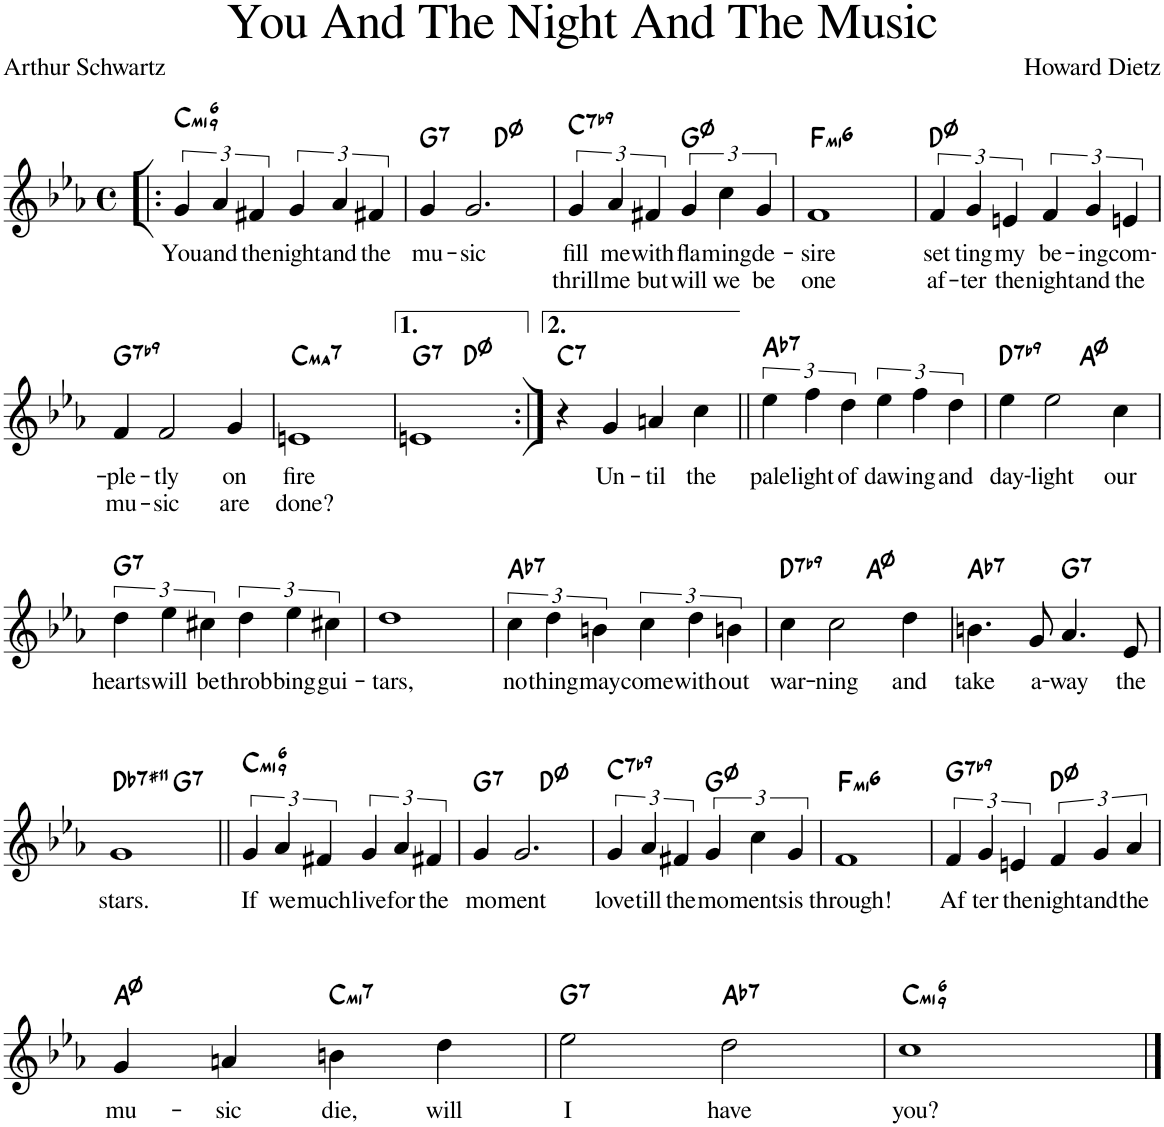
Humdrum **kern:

**kern	**text	**text	**harte
*part1	*part1	*part1	*part1
*staff1	*staff1	*staff1	*
*I"Piano	*	*	*
*clefG2	*	*	*
*k[b-e-a-]	*	*	*
*M4/4	*	*	*
*met(c)	*	*	*
=1!|:	=1!|:	=1!|:	=1!|:
!	!LO:LY:b	!	!LO:H:kt=mi6
6g/	You	.	C:min6(9)
!	!LO:LY:b	!	!
6a-/	and	.	.
!	!LO:LY:b	!	!
6f#X/	the	.	.
!	!LO:LY:b	!	!
6g/	night	.	.
!	!LO:LY:b	!	!
6a-/	and	.	.
!	!LO:LY:b	!	!
6f#X/	the	.	.
=2	=2	=2	=2
!	!LO:LY:b	!	!LO:H:kt=7
*^	*	*	*
4g/	2ryy	mu-	.	G:7
!	!	!LO:LY:b	!	!
2.g/	.	-sic	.	.
!	!	!	!	!LO:H:kt=mi7b5
.	2ryy	.	.	D:hdim7
=3	=3	=3	=3	=3
!	!	!LO:LY:b	!LO:LY:b	!LO:H:kt=7
*v	*v	*	*	*
6g/	fill	thrill	C:7(b9)
!	!LO:LY:b	!LO:LY:b	!
6a-/	me	me	.
!	!LO:LY:b	!LO:LY:b	!
6f#X/	with	but	.
!	!LO:LY:b	!LO:LY:b	!LO:H:kt=mi7b5
6g/	fla-	will	G:hdim7
!	!LO:LY:b	!LO:LY:b	!
6cc\	-ming	we	.
!	!LO:LY:b	!LO:LY:b	!
6g/	de-	be	.
=4	=4	=4	=4
!	!LO:LY:b	!LO:LY:b	!LO:H:kt=mi6
1f	-sire	one	F:min6
=5	=5	=5	=5
!	!LO:LY:b	!LO:LY:b	!LO:H:kt=mi7b5
6f/	set-	af-	D:hdim7
!	!LO:LY:b	!LO:LY:b	!
6g/	-ting	-ter	.
!	!LO:LY:b	!LO:LY:b	!
6en/	my	the	.
!	!LO:LY:b	!LO:LY:b	!
6f/	be-	night	.
!	!LO:LY:b	!LO:LY:b	!
6g/	-ing	and	.
!	!LO:LY:b	!LO:LY:b	!
6en/	com-	the	.
!!LO:LB:g=z
=6	=6	=6	=6
!	!LO:LY:b	!LO:LY:b	!LO:H:kt=7
4f/	-ple-	mu-	G:7(b9)
!	!LO:LY:b	!LO:LY:b	!
2f/	-tly	-sic	.
!	!LO:LY:b	!LO:LY:b	!
4g/	on	are	.
=7	=7	=7	=7
!	!LO:LY:b	!LO:LY:b	!LO:H:kt=ma7
1en	fire	done?	C:maj7
=8	=8	=8	=8
!	!	!	!LO:H:kt=7
*^	*	*	*
1en	2ryy	.	.	G:7
!	!	!	!	!LO:H:kt=mi7b5
.	2ryy	.	.	D:hdim7
=9:|!	=9:|!	=9:|!	=9:|!	=9:|!
!	!	!	!	!LO:H:kt=7
*v	*v	*	*	*
4r	.	.	C:7
!	!LO:LY:b	!	!
4g/	Un-	.	.
!	!LO:LY:b	!	!
4an/	-til	.	.
!	!LO:LY:b	!	!
4cc\	the	.	.
=10||	=10||	=10||	=10||
!	!LO:LY:b	!	!LO:H:kt=7
6ee-\	pale	.	Ab:7
!	!LO:LY:b	!	!
6ff\	light	.	.
!	!LO:LY:b	!	!
6dd\	of	.	.
!	!LO:LY:b	!	!
6ee-\	daw-	.	.
!	!LO:LY:b	!	!
6ff\	-ing	.	.
!	!LO:LY:b	!	!
6dd\	and	.	.
=11	=11	=11	=11
!	!LO:LY:b	!	!LO:H:kt=7
*^	*	*	*
4ee-\	2ryy	day-	.	D:7(b9)
!	!	!LO:LY:b	!	!
2ee-\	.	-light	.	.
!	!	!	!	!LO:H:kt=mi7b5
.	2ryy	.	.	A:hdim7
!	!	!LO:LY:b	!	!
4cc\	.	our	.	.
!!LO:LB:g=z	!!
=12	=12	=12	=12	=12
!	!	!LO:LY:b	!	!LO:H:kt=7
*v	*v	*	*	*
6dd\	hearts	.	G:7
!	!LO:LY:b	!	!
6ee-\	will	.	.
!	!LO:LY:b	!	!
6cc#X\	be	.	.
!	!LO:LY:b	!	!
6dd\	throb-	.	.
!	!LO:LY:b	!	!
6ee-\	-bing	.	.
!	!LO:LY:b	!	!
6cc#X\	gui-	.	.
=13	=13	=13	=13
!	!LO:LY:b	!	!
1dd	-tars,	.	.
=14	=14	=14	=14
!	!LO:LY:b	!	!LO:H:kt=7
6cc\	no-	.	Ab:7
!	!LO:LY:b	!	!
6dd\	-thing	.	.
!	!LO:LY:b	!	!
6bn\	may	.	.
!	!LO:LY:b	!	!
6cc\	come	.	.
!	!LO:LY:b	!	!
6dd\	with-	.	.
!	!LO:LY:b	!	!
6bn\	-out	.	.
=15	=15	=15	=15
!	!LO:LY:b	!	!LO:H:kt=7
*^	*	*	*
4cc\	2ryy	war-	.	D:7(b9)
!	!	!LO:LY:b	!	!
2cc\	.	-ning	.	.
!	!	!	!	!LO:H:kt=mi7b5
.	2ryy	.	.	A:hdim7
!	!	!LO:LY:b	!	!
4dd\	.	and	.	.
=16	=16	=16	=16	=16
!	!	!LO:LY:b	!	!LO:H:kt=7
*v	*v	*	*	*
4.bn\	take	.	Ab:7
!	!LO:LY:b	!	!
8g/	a-	.	.
!	!LO:LY:b	!	!LO:H:kt=7
4.a-/	-way	.	G:7
!	!LO:LY:b	!	!
8e-/	the	.	.
!!LO:LB:g=z
=17	=17	=17	=17
!	!LO:LY:b	!	!LO:H:kt=7
*^	*	*	*
1g	2ryy	stars.	.	Db:7(#11)
!	!	!	!	!LO:H:kt=7
.	2ryy	.	.	G:7
=18||	=18||	=18||	=18||	=18||
!	!	!LO:LY:b	!	!LO:H:kt=mi6
*v	*v	*	*	*
6g/	If	.	C:min6(9)
!	!LO:LY:b	!	!
6a-/	we	.	.
!	!LO:LY:b	!	!
6f#X/	much	.	.
!	!LO:LY:b	!	!
6g/	live	.	.
!	!LO:LY:b	!	!
6a-/	for	.	.
!	!LO:LY:b	!	!
6f#X/	the	.	.
=19	=19	=19	=19
!	!LO:LY:b	!	!LO:H:kt=7
*^	*	*	*
4g/	2ryy	mo-	.	G:7
!	!	!LO:LY:b	!	!
2.g/	.	-ment	.	.
!	!	!	!	!LO:H:kt=mi7b5
.	2ryy	.	.	D:hdim7
=20	=20	=20	=20	=20
!	!	!LO:LY:b	!	!LO:H:kt=7
*v	*v	*	*	*
6g/	love	.	C:7(b9)
!	!LO:LY:b	!	!
6a-/	till	.	.
!	!LO:LY:b	!	!
6f#X/	the	.	.
!	!LO:LY:b	!	!LO:H:kt=mi7b5
6g/	mo-	.	G:hdim7
!	!LO:LY:b	!	!
6cc\	-ments	.	.
!	!LO:LY:b	!	!
6g/	is	.	.
=21	=21	=21	=21
!	!LO:LY:b	!	!LO:H:kt=mi6
1f	through!	.	F:min6
=22	=22	=22	=22
!	!LO:LY:b	!	!LO:H:kt=7
6f/	Af-	.	G:7(b9)
!	!LO:LY:b	!	!
6g/	-ter	.	.
!	!LO:LY:b	!	!
6en/	the	.	.
!	!LO:LY:b	!	!LO:H:kt=mi7b5
6f/	night	.	D:hdim7
!	!LO:LY:b	!	!
6g/	and	.	.
!	!LO:LY:b	!	!
6a-/	the	.	.
!!LO:LB:g=z
=23	=23	=23	=23
!	!LO:LY:b	!	!LO:H:kt=mi7b5
4g/	mu-	.	A:hdim7
!	!LO:LY:b	!	!
4an/	-sic	.	.
!	!LO:LY:b	!	!LO:H:kt=mi7
4bn\	die,	.	C:min7
!	!LO:LY:b	!	!
4dd\	will	.	.
=24	=24	=24	=24
!	!LO:LY:b	!	!LO:H:kt=7
2ee-\	I	.	G:7
!	!LO:LY:b	!	!LO:H:kt=7
2dd\	have	.	Ab:7
=25	=25	=25	=25
!	!LO:LY:b	!	!LO:H:kt=mi6
1cc	you?	.	C:min6(9)
==	==	==	==
*-	*-	*-	*-
